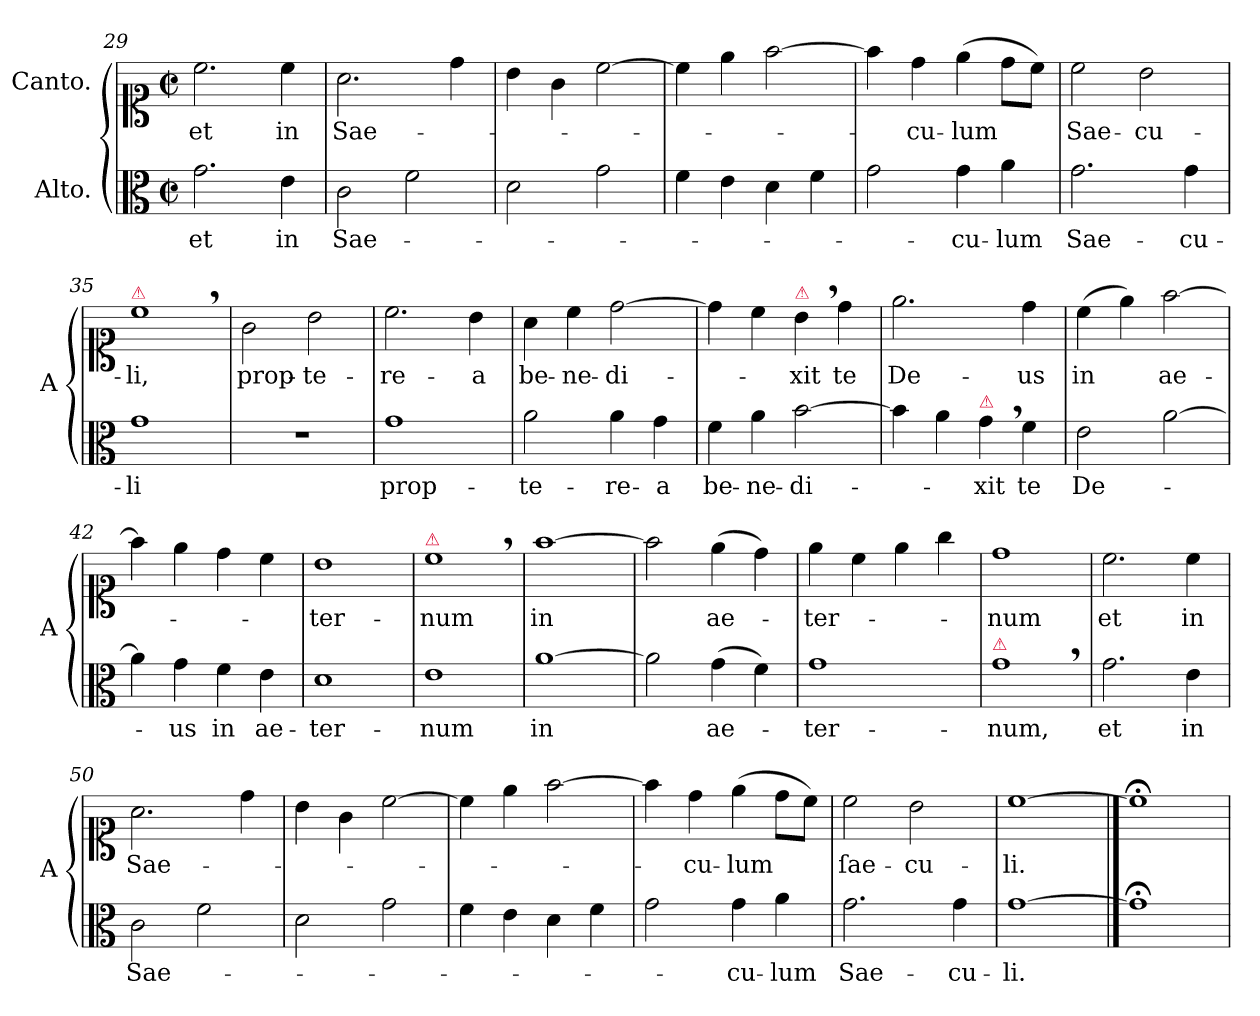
**kern	**text	**kern	**text
*part2	*part2	*part1	*part1
*staff2	*staff2	*staff1	*staff1
*I"Alto.	*	*I"Canto.	*
*I'A	*	*	*
*clefC3	*	*clefC1	*
*k[]	*	*k[]	*
*M2/2	*	*M2/2	*
*met(c|)	*	*met(c|)	*
=29	=29	=29	=29
2.g\	et	2.cc\	et
4e\	in	4cc\	in
=30	=30	=30	=30
2c\	Sae-	2.a\	Sae-
2f\	.	.	.
.	.	4dd\	.
=31	=31	=31	=31
2d\	.	4b\	.
.	.	4g\	.
2g\	.	[2cc\	.
=32	=32	=32	=32
4f\	.	4cc\]	.
4e\	.	4ee\	.
4d\	.	[2ff\	.
4f\	.	.	.
=33	=33	=33	=33
2g\	.	4ff\]	.
.	.	4dd\	-cu-
4g\	-cu-	(4ee\	-lum
4a\	-lum	8dd\L	.
.	.	8cc\J)	.
=34	=34	=34	=34
2.g\	Sae-	2cc\	Sae-
.	.	2b\	-cu-
4g\	-cu-	.	.
=35	=35	=35	=35
!	!	!LO:TX:a:color=crimson:t=⚠	!
1g	-li	1cc,<	-li,
=36	=36	=36	=36
1r	.	2g\	prop-
.	.	2b\	-te-
=37	=37	=37	=37
1g	prop-	2.cc\	-re-
.	.	4b\	-a
=38	=38	=38	=38
2a\	-te-	4a\	be-
.	.	4cc\	-ne-
4a\	-re-	[2dd\	-di-
4g\	-a	.	.
=39	=39	=39	=39
4f\	be-	4dd\]	.
4a\	-ne-	4cc\	.
!	!	!LO:TX:a:color=crimson:t=⚠	!
[2b\	-di-	4b,<\	-xit
.	.	4dd\	te
=40	=40	=40	=40
4b\]	.	2.ee\	De-
4a\	.	.	.
!LO:TX:a:color=crimson:t=⚠	!	!	!
4g,<\	-xit	.	.
4f\	te	4dd\	-us
=41	=41	=41	=41
2e\	De-	(4cc\	in
.	.	4ee\)	.
[2a\	.	[2ff\	ae-
=42	=42	=42	=42
4a\]	.	4ff\]	.
4g\	-us	4ee\	.
4f\	in	4dd\	.
4e\	ae-	4cc\	.
=43	=43	=43	=43
1d	-ter-	1b	-ter-
=44	=44	=44	=44
!	!	!LO:TX:a:color=crimson:t=⚠	!
1e	-num	1cc,<	-num
=45	=45	=45	=45
[1a	in	[1ff	in
=46	=46	=46	=46
2a\]	.	2ff\]	.
(4g\	ae-	(4ee\	ae-
4f\)	.	4dd\)	.
=47	=47	=47	=47
1g	-ter-	4ee\	-ter-
.	.	4cc\	.
.	.	4ee\	.
.	.	4gg\	.
=48	=48	=48	=48
!LO:TX:a:color=crimson:t=⚠	!	!	!
1g,<	-num,	1dd	-num
=49	=49	=49	=49
2.g\	et	2.cc\	et
4e\	in	4cc\	in
=50	=50	=50	=50
2c\	Sae-	2.a\	Sae-
2f\	.	.	.
.	.	4dd\	.
=51	=51	=51	=51
2d\	.	4b\	.
.	.	4g\	.
2g\	.	[2cc\	.
=52	=52	=52	=52
4f\	.	4cc\]	.
4e\	.	4ee\	.
4d\	.	[2ff\	.
4f\	.	.	.
=53	=53	=53	=53
2g\	.	4ff\]	.
.	.	4dd\	-cu-
4g\	-cu-	(4ee\	-lum
4a\	-lum	8dd\L	.
.	.	8cc\J)	.
=54	=54	=54	=54
2.g\	Sae-	2cc\	ſae-
.	.	2b\	-cu-
4g\	-cu-	.	.
=55	=55	=55	=55
[1g	-li.	[1cc	-li.
==56	==56	==56	==56
1g;<]	.	1cc;<]	.
=	=	=	=
*-	*-	*-	*-
